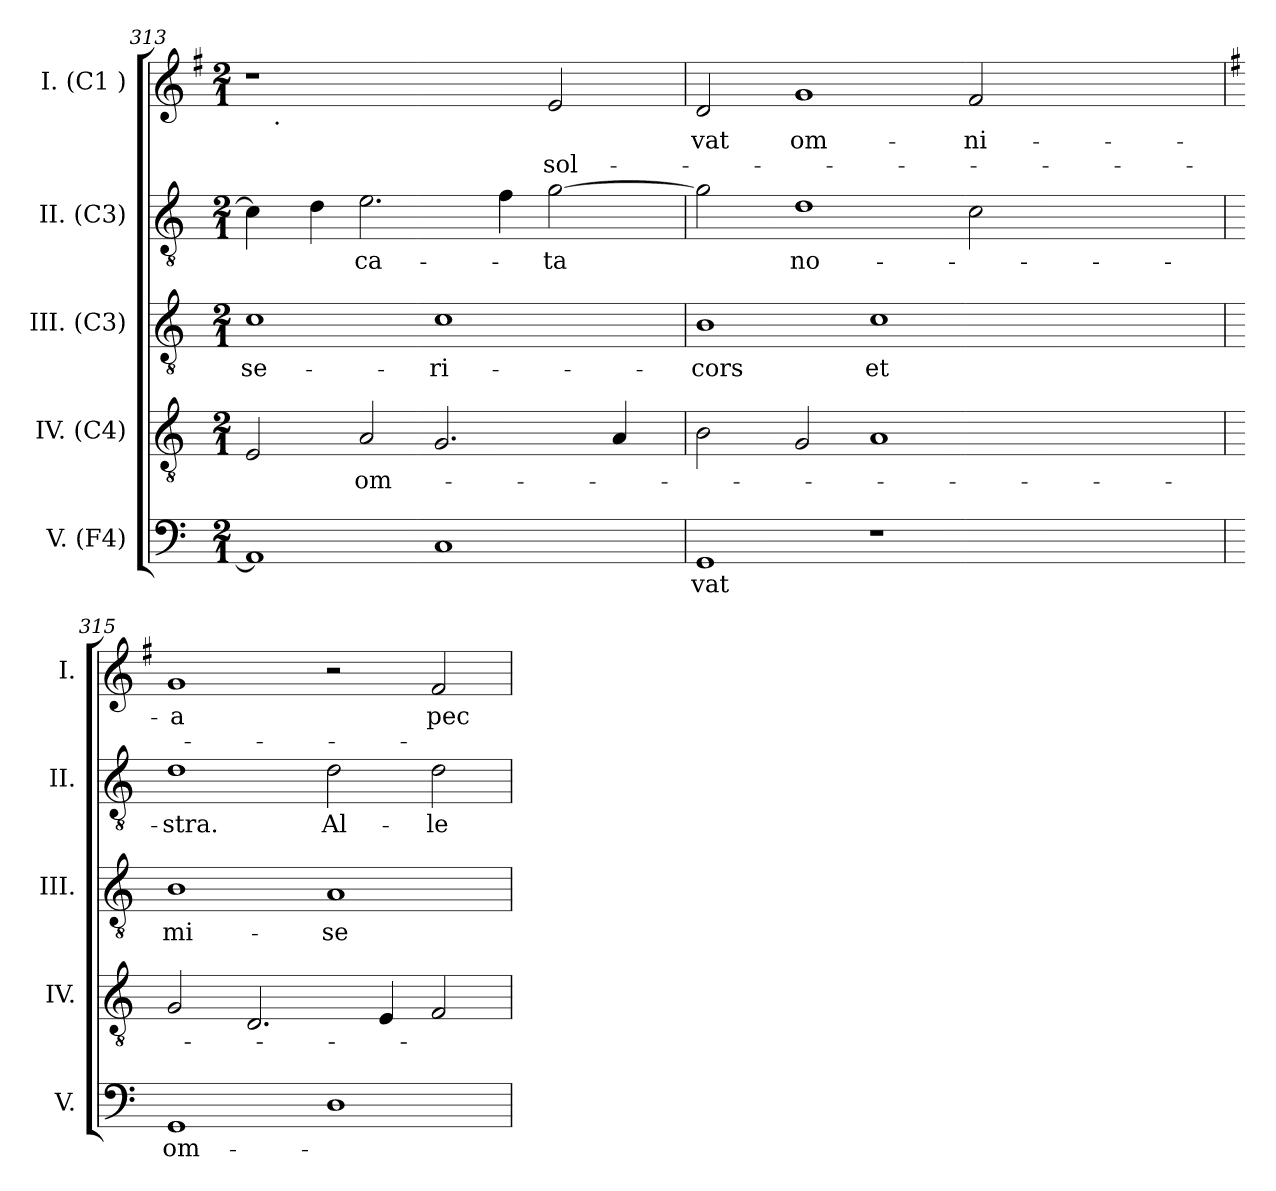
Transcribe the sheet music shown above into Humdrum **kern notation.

**kern	**text	**kern	**text	**kern	**text	**kern	**text	**kern	**text	**text
*part5	*part5	*part4	*part4	*part3	*part3	*part2	*part2	*part1	*part1	*part1
*staff5	*staff5	*staff4	*staff4	*staff3	*staff3	*staff2	*staff2	*staff1	*staff1	*staff1
*I"V. (F4)	*	*I"IV. (C4)	*	*I"III. (C3)	*	*I"II. (C3)	*	*I"I. (C1 )	*	*
*I'V.	*	*I'IV.	*	*I'III.	*	*I'II.	*	*I'I.	*	*
*clefF4	*	*clefGv2	*	*clefGv2	*	*clefGv2	*	*clefG2	*	*
*k[]	*	*k[]	*	*	*	*k[]	*	*k[f#]	*	*
*C:	*	*C:	*	*	*	*C:	*	*G:	*	*
*M2/1	*	*M2/1	*	*M2/1	*	*M2/1	*	*M2/1	*	*
=313	=313	=313	=313	=313	=313	=313	=313	=313	=313	=313
!	!	!	!	!	!LO:LY:b:cj	!	!	!	!	!
*	*	*	*	*	*	*	*	*^	*	*
1AA]	.	2E/	.	1c	-se-	4c\]	.	1r	16.ryy	.	.
!	!	!	!	!	!	!	!	!	!LO:TX:b:t=.	!	!
.	.	.	.	.	.	.	.	.	1ryy	.	.
.	.	.	.	.	.	4d\	.	.	.	.	.
!	!	!	!LO:LY:b	!	!	!	!LO:LY:b:cj	!	!	!	!
.	.	2A/	om-	.	.	2.e\	-ca-	.	.	.	.
!	!	!	!	!	!LO:LY:b:cj	!	!	!	!	!	!
1C	.	2.G/	.	1c	-ri-	.	.	2ryy	.	.	.
.	.	.	.	.	.	.	.	.	2ryy	.	.
.	.	.	.	.	.	4f\	.	.	.	.	.
!	!	!	!	!	!	!	!LO:LY:b:cj	!	!	!	!LO:LY:b:cj
.	.	.	.	.	.	[<2g\	-ta	2e/	.	.	sol-
.	.	.	.	.	.	.	.	.	4ryy	.	.
.	.	4A/	.	.	.	.	.	.	.	.	.
.	.	.	.	.	.	.	.	.	8ryy	.	.
.	.	.	.	.	.	.	.	.	32ryy	.	.
*	*	*	*	*	*	*	*	*v	*v	*	*
!!LO:LB:g=z
=314	=314	=314	=314	=314	=314	=314	=314	=314	=314	=314
*	*	*	*	*	*	*	*	*k[]	*	*
*	*	*	*	*	*	*	*	*C:	*	*
*	*	*	*	*	*	*	*	*^	*	*
!	!LO:LY:b:cj	!	!	!	!LO:LY:b:cj	!	!	!	!	!LO:LY:b:cj	!
*^	*	*	*	*	*	*	*	*v	*v	*	*
1GG	8...ryy	-vat	2B\	.	1B	-cors	2g\]	.	2d/	-vat	.
.	1ryy	.	.	.	.	.	.	.	.	.	.
!	!	!	!	!	!	!	!	!LO:LY:b:cj	!	!LO:LY:b:cj	!
.	.	.	2G/	.	.	.	1d	no-	1g	om-	.
!LO:N:vis=1	!	!	!	!	!	!LO:LY:b:cj	!	!	!	!	!
0r	.	.	1A	.	1c	et	.	.	.	.	.
.	1ryy	.	.	.	.	.	.	.	.	.	.
!	!	!	!	!	!	!	!	!	!	!LO:LY:b:cj	!
.	.	.	.	.	.	.	2c\	.	2f/	-ni-	.
.	.	.	1ryy	.	1ryy	.	1ryy	.	1ryy	.	.
.	2ryy	.	.	.	.	.	.	.	.	.	.
.	4ryy	.	.	.	.	.	.	.	.	.	.
.	64ryy	.	.	.	.	.	.	.	.	.	.
*v	*v	*	*	*	*	*	*	*	*	*	*
=315	=315	=315	=315	=315	=315	=315	=315	=315	=315	=315
*	*	*	*	*	*	*	*	*k[f#]	*	*
*	*	*	*	*	*	*	*	*G:	*	*
*^	*	*	*	*	*	*	*	*	*	*
!	!	!LO:LY:b:cj	!	!	!	!LO:LY:b:cj	!	!LO:LY:b:cj	!	!LO:LY:b:rj	!
*v	*v	*	*	*	*	*	*	*	*	*	*
1GG	om-	2G/	.	1B	mi-	1d	-stra.	1g	-a	.
.	.	2.D/	.	.	.	.	.	.	.	.
!	!	!	!	!	!LO:LY:b:cj	!	!LO:LY:b:cj	!	!	!
1D	.	.	.	1A	-se-	2d\	Al-	2r	.	.
.	.	4E/	.	.	.	.	.	.	.	.
!	!	!	!	!	!	!	!LO:LY:b:cj	!	!LO:LY:b:cj	!
.	.	2F/	.	.	.	2d\	-le-	2f#/	pec-	.
=	=	=	=	=	=	=	=	=	=	=
*-	*-	*-	*-	*-	*-	*-	*-	*-	*-	*-
